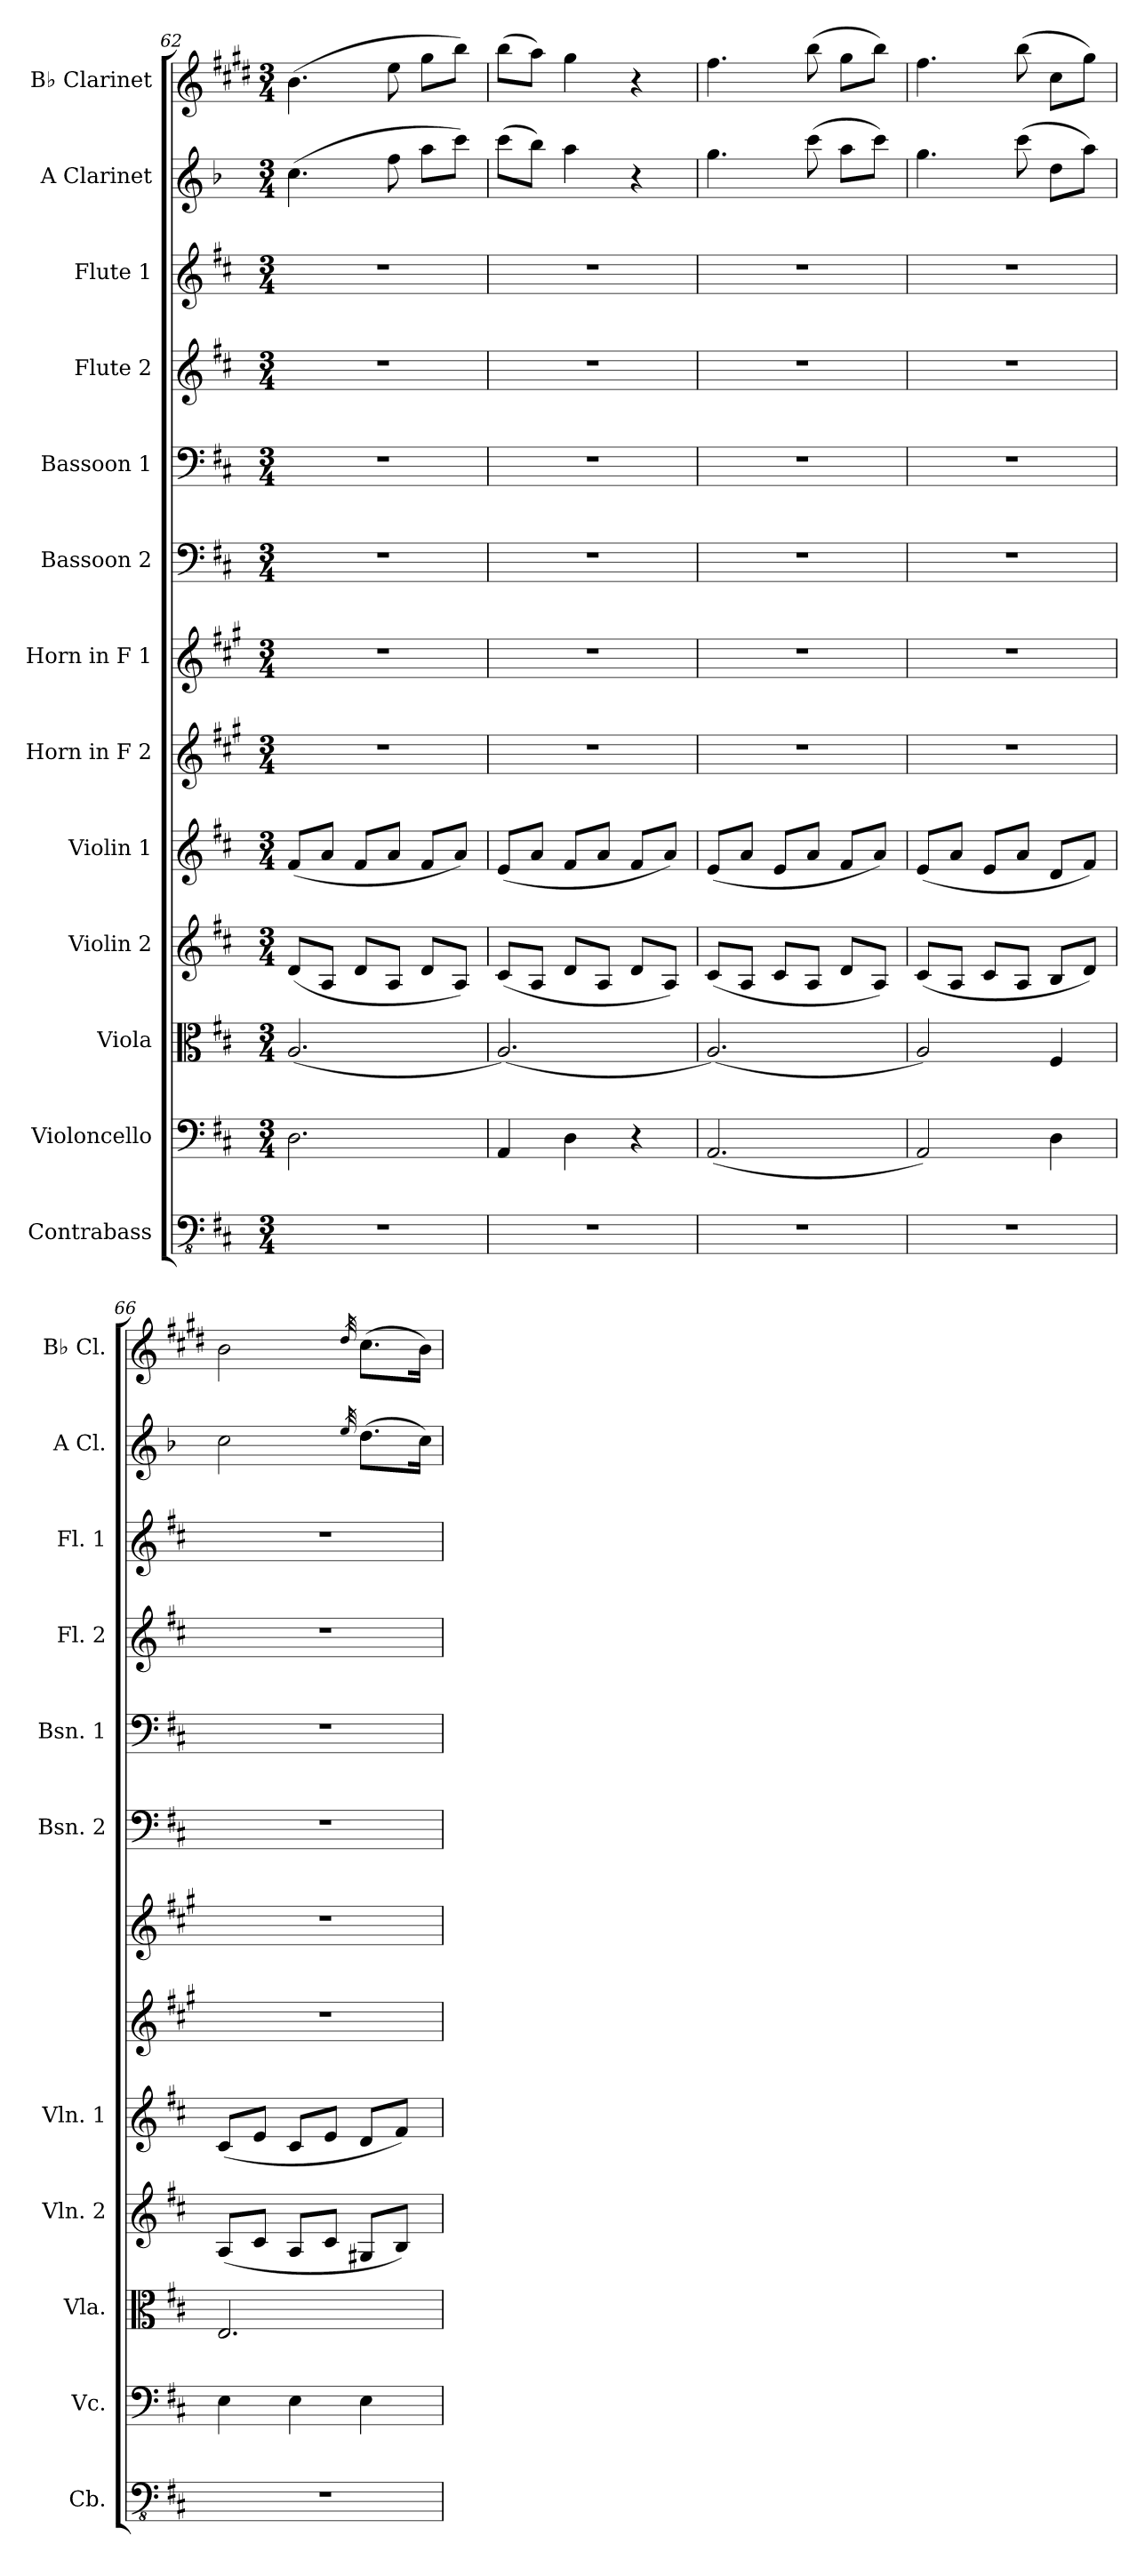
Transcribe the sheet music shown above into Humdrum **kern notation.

**kern	**kern	**kern	**kern	**kern	**kern	**kern	**kern	**kern	**kern	**kern	**kern	**kern
*part13	*part12	*part11	*part10	*part9	*part8	*part7	*part6	*part5	*part4	*part3	*part2	*part1
*staff13	*staff12	*staff11	*staff10	*staff9	*staff8	*staff7	*staff6	*staff5	*staff4	*staff3	*staff2	*staff1
*I"Contrabass	*I"Violoncello	*I"Viola	*I"Violin 2	*I"Violin 1	*I"Horn in F 2	*I"Horn in F 1	*I"Bassoon 2	*I"Bassoon 1	*I"Flute 2	*I"Flute 1	*I"A Clarinet	*I"B♭ Clarinet
*I'Cb.	*I'Vc.	*I'Vla.	*I'Vln. 2	*I'Vln. 1	*	*	*I'Bsn. 2	*I'Bsn. 1	*I'Fl. 2	*I'Fl. 1	*I'A Cl.	*I'B♭ Cl.
*clefFv4	*clefF4	*clefC3	*clefG2	*clefG2	*clefG2	*clefG2	*clefF4	*clefF4	*clefG2	*clefG2	*clefG2	*clefG2
*ITrd7c12	*	*	*	*	*ITrd4c7	*ITrd4c7	*	*	*	*	*ITrd2c3	*ITrd1c2
*k[f#c#]	*k[f#c#]	*k[f#c#]	*k[f#c#]	*k[f#c#]	*k[f#c#]	*k[f#c#]	*k[f#c#]	*k[f#c#]	*k[f#c#]	*k[f#c#]	*k[f#c#]	*k[f#c#]
*M3/4	*M3/4	*M3/4	*M3/4	*M3/4	*M3/4	*M3/4	*M3/4	*M3/4	*M3/4	*M3/4	*M3/4	*M3/4
=62	=62	=62	=62	=62	=62	=62	=62	=62	=62	=62	=62	=62
2.r	2.D\	(<2.A/	(<8d/L	(<8f#/L	2.r	2.r	2.r	2.r	2.r	2.r	(>4.a\	(>4.a\
.	.	.	8A/J	8a/J	.	.	.	.	.	.	.	.
.	.	.	8d/L	8f#/L	.	.	.	.	.	.	.	.
.	.	.	8A/J	8a/J	.	.	.	.	.	.	8dd\	8dd\
.	.	.	8d/L	8f#/L	.	.	.	.	.	.	8ff#\L	8ff#\L
.	.	.	8A/J)	8a/J)	.	.	.	.	.	.	8aa\J)	8aa\J)
=63	=63	=63	=63	=63	=63	=63	=63	=63	=63	=63	=63	=63
2.r	4AA/	(<2.A/)	(<8c#/L	(<8e/L	2.r	2.r	2.r	2.r	2.r	2.r	(>8aa\L	(>8aa\L
.	.	.	8A/J	8a/J	.	.	.	.	.	.	8gg\J)	8gg\J)
.	4D\	.	8d/L	8f#/L	.	.	.	.	.	.	4ff#\	4ff#\
.	.	.	8A/J	8a/J	.	.	.	.	.	.	.	.
.	4r	.	8d/L	8f#/L	.	.	.	.	.	.	4r	4r
.	.	.	8A/J)	8a/J)	.	.	.	.	.	.	.	.
=64	=64	=64	=64	=64	=64	=64	=64	=64	=64	=64	=64	=64
2.r	(<2.AA/	(<2.A/)	(<8c#/L	(<8e/L	2.r	2.r	2.r	2.r	2.r	2.r	4.ee\	4.ee\
.	.	.	8A/J	8a/J	.	.	.	.	.	.	.	.
.	.	.	8c#/L	8e/L	.	.	.	.	.	.	.	.
.	.	.	8A/J	8a/J	.	.	.	.	.	.	(>8aa\	(>8aa\
.	.	.	8d/L	8f#/L	.	.	.	.	.	.	8ff#\L	8ff#\L
.	.	.	8A/J)	8a/J)	.	.	.	.	.	.	8aa\J)	8aa\J)
=65	=65	=65	=65	=65	=65	=65	=65	=65	=65	=65	=65	=65
2.r	2AA/)	2A/)	(<8c#/L	(<8e/L	2.r	2.r	2.r	2.r	2.r	2.r	4.ee\	4.ee\
.	.	.	8A/J	8a/J	.	.	.	.	.	.	.	.
.	.	.	8c#/L	8e/L	.	.	.	.	.	.	.	.
.	.	.	8A/J	8a/J	.	.	.	.	.	.	(>8aa\	(>8aa\
.	4D\	4F#/	8B/L	8d/L	.	.	.	.	.	.	8b\L	8b\L
.	.	.	8d/J)	8f#/J)	.	.	.	.	.	.	8ff#\J)	8ff#\J)
!!LO:PB:g=z
=66	=66	=66	=66	=66	=66	=66	=66	=66	=66	=66	=66	=66
2.r	4E\	2.E/	(<8A/L	(<8c#/L	2.r	2.r	2.r	2.r	2.r	2.r	2a\	2a\
.	.	.	8c#/J	8e/J	.	.	.	.	.	.	.	.
.	4E\	.	8A/L	8c#/L	.	.	.	.	.	.	.	.
.	.	.	8c#/J	8e/J	.	.	.	.	.	.	.	.
.	.	.	.	.	.	.	.	.	.	.	32qcc#/	32qcc#/
.	4E\	.	8G#X/L	8d/L	.	.	.	.	.	.	(>8.b\L	(>8.b\L
.	.	.	8B/J)	8f#/J)	.	.	.	.	.	.	.	.
.	.	.	.	.	.	.	.	.	.	.	16a\Jk)	16a\Jk)
=	=	=	=	=	=	=	=	=	=	=	=	=
*-	*-	*-	*-	*-	*-	*-	*-	*-	*-	*-	*-	*-
